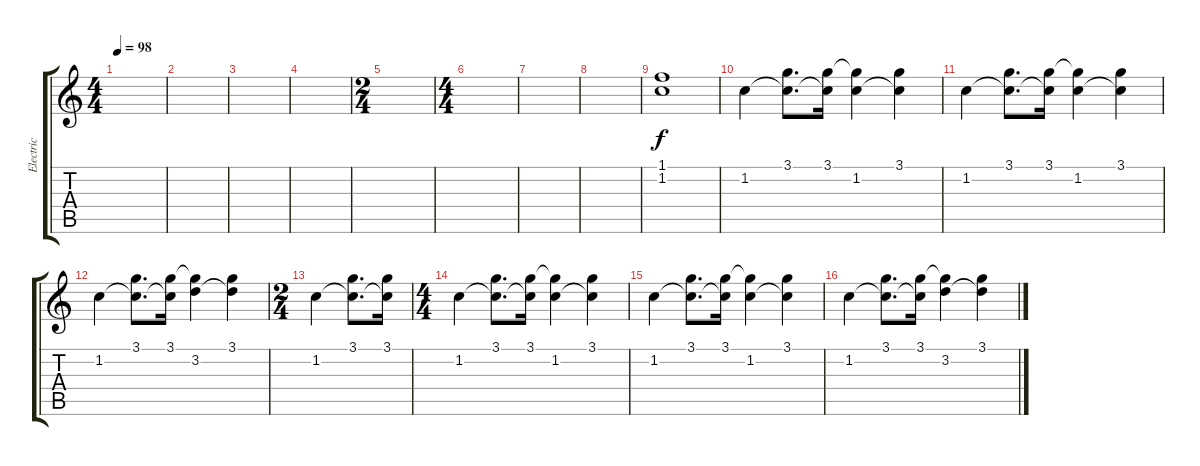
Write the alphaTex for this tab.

\track ("Electric" "Electric") {instrument overdrivenguitar}
\staff {score tabs}
\tuning (E4 B3 G3 D3 A2 E2) {hide}
\ts (4 4)
\tempo 98
\clef g2
\ks c
|
|
|
|
\ts (2 4)
|
\ts (4 4)
|
|
|
(1.1 1.2).1 |
1.2.4 (3.1 1.2{t}).8{d} (3.1 1.2{t}).16 (3.1{t} 1.2).4 (3.1 1.2{t}).4 |
1.2.4 (3.1 1.2{t}).8{d} (3.1 1.2{t}).16 (3.1{t} 1.2).4 (3.1 1.2{t}).4 |
1.2.4 (3.1 1.2{t}).8{d} (3.1 1.2{t}).16 (3.1{t} 3.2).4 (3.1 3.2{t}).4 |
\ts (2 4)
1.2.4 (3.1 1.2{t}).8{d} (3.1 1.2{t}).16 |
\ts (4 4)
1.2.4 (3.1 1.2{t}).8{d} (3.1 1.2{t}).16 (3.1{t} 1.2).4 (3.1 1.2{t}).4 |
1.2.4 (3.1 1.2{t}).8{d} (3.1 1.2{t}).16 (3.1{t} 1.2).4 (3.1 1.2{t}).4 |
1.2.4 (3.1 1.2{t}).8{d} (3.1 1.2{t}).16 (3.1{t} 3.2).4 (3.1 3.2{t}).4
